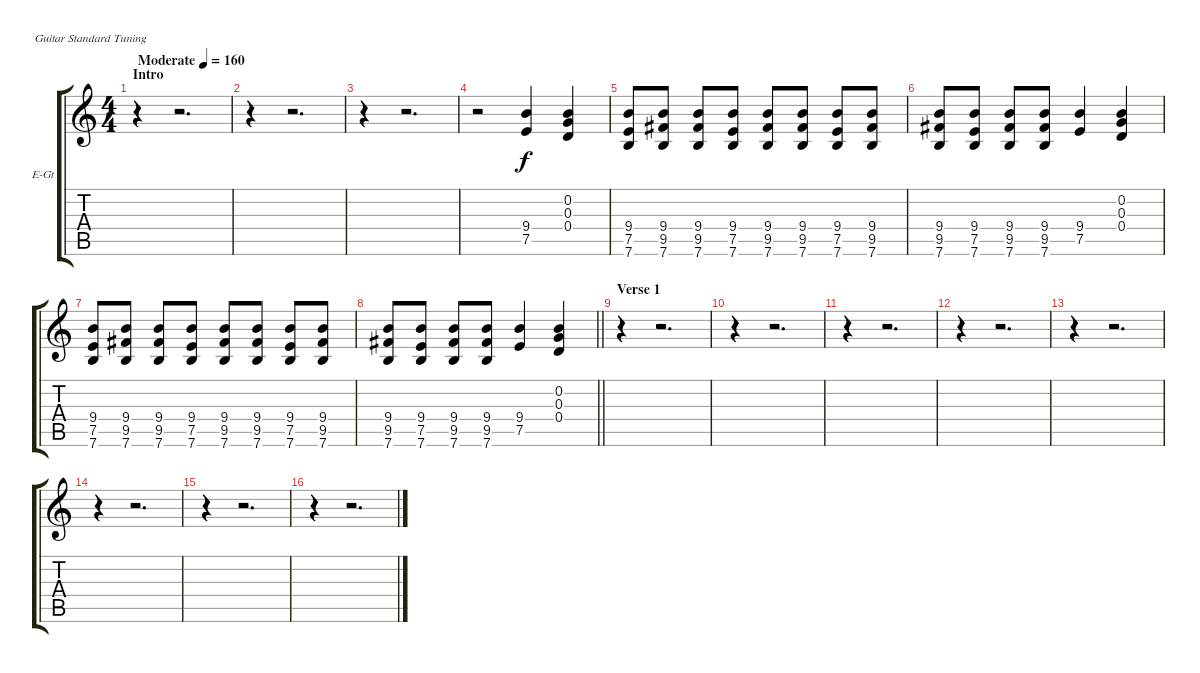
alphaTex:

\bracketExtendMode groupsimilarinstruments
\firstSystemTrackNameOrientation horizontal
\otherSystemsTrackNameOrientation horizontal
\track ("Rtythm guitar" "E-Gt") {instrument overdrivenguitar}
\staff {score tabs}
\tuning (E4 B3 G3 D3 A2 E2)
\ts (4 4)
\beaming (8 2 2 2 2)
\section ("" "Intro")
\tempo (160 "Moderate")
\clef g2
\ks c
r.4{dy f instrument overdrivenguitar} r.2{d} |
r.4 r.2{d} |
r.4 r.2{d} |
r.2 (9.4 7.5).4 (0.2 0.3 0.4).4 |
(9.4 7.5 7.6).8 (9.4 9.5 7.6).8 (9.4 9.5 7.6).8 (9.4 7.5 7.6).8 (9.4 9.5 7.6).8 (9.4 9.5 7.6).8 (9.4 7.5 7.6).8 (9.4 9.5 7.6).8 |
(9.4 9.5 7.6).8 (9.4 7.5 7.6).8 (9.4 9.5 7.6).8 (9.4 9.5 7.6).8 (9.4 7.5).4 (0.2 0.3 0.4).4 |
(9.4 7.5 7.6).8 (9.4 9.5 7.6).8 (9.4 9.5 7.6).8 (9.4 7.5 7.6).8 (9.4 9.5 7.6).8 (9.4 9.5 7.6).8 (9.4 7.5 7.6).8 (9.4 9.5 7.6).8 |
\barLineRight lightlight
(9.4 9.5 7.6).8 (9.4 7.5 7.6).8 (9.4 9.5 7.6).8 (9.4 9.5 7.6).8 (9.4 7.5).4 (0.2 0.3 0.4).4 |
\section ("" "Verse 1")
r.4 r.2{d} |
r.4 r.2{d} |
r.4 r.2{d} |
r.4 r.2{d} |
r.4 r.2{d} |
r.4 r.2{d} |
r.4 r.2{d} |
r.4 r.2{d}
